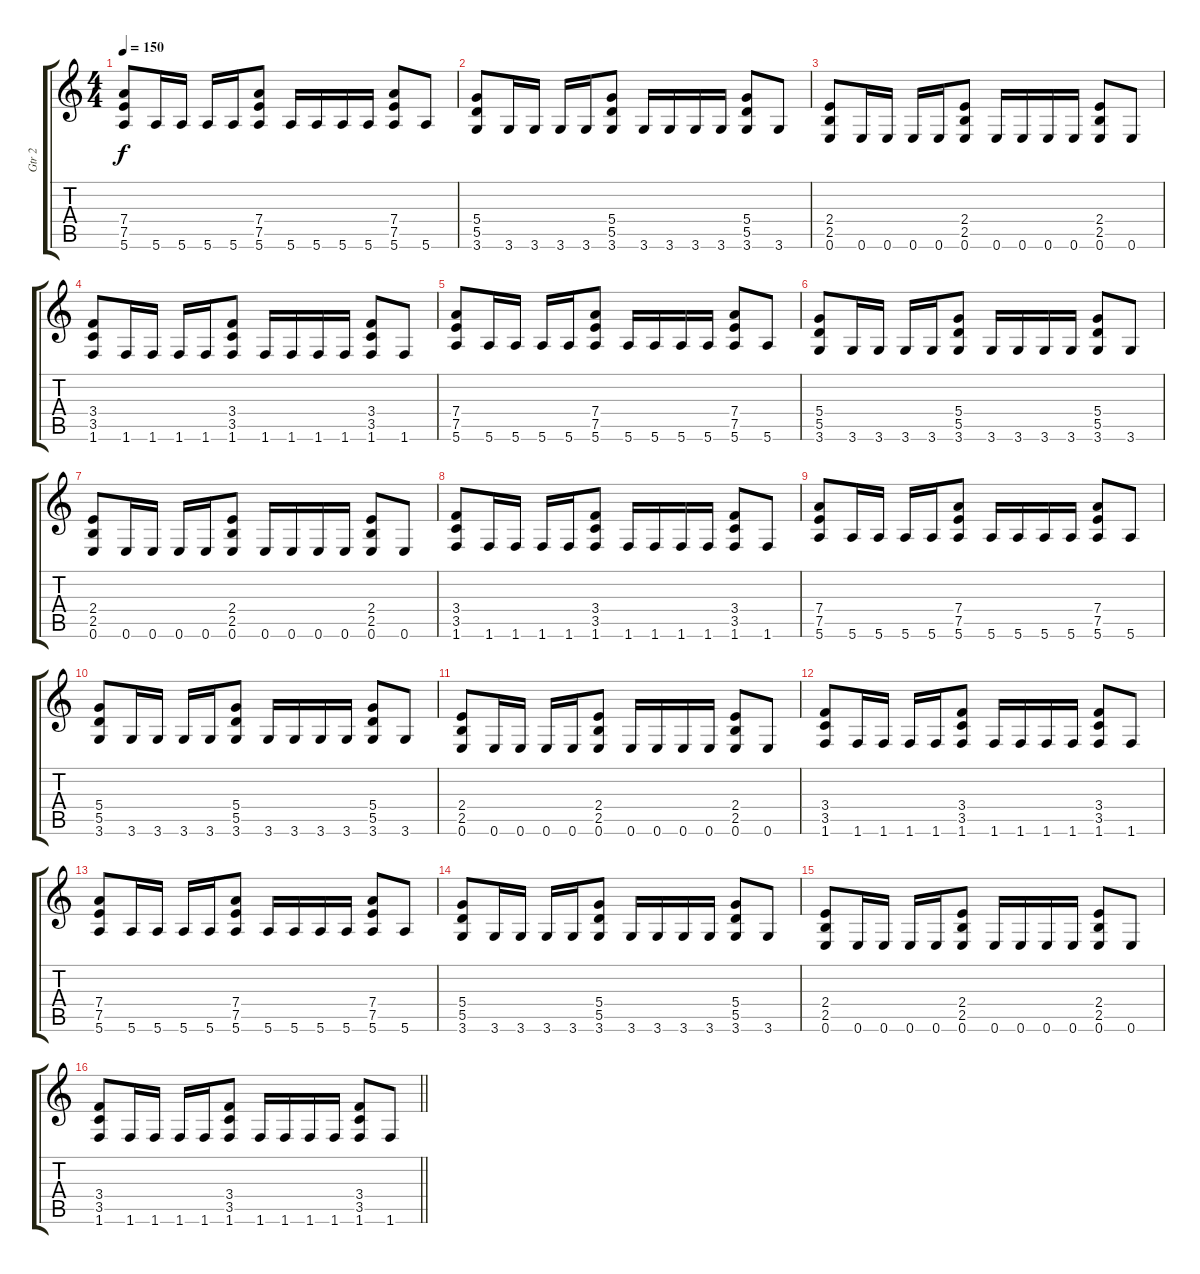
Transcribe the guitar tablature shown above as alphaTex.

\track ("Gtr 2" "Gtr 2") {instrument distortionguitar}
\staff {score tabs}
\tuning (E4 B3 G3 D3 A2 E2) {hide}
\ts (4 4)
\tempo 150
\clef g2
\ks c
(7.4 7.5 5.6).8{dy f} 5.6.16 5.6.16 5.6.16 5.6.16 (7.4 7.5 5.6).8 5.6.16 5.6.16 5.6.16 5.6.16 (7.4 7.5 5.6).8 5.6.8 |
(5.4 5.5 3.6).8 3.6.16 3.6.16 3.6.16 3.6.16 (5.4 5.5 3.6).8 3.6.16 3.6.16 3.6.16 3.6.16 (5.4 5.5 3.6).8 3.6.8 |
(2.4 2.5 0.6).8 0.6.16 0.6.16 0.6.16 0.6.16 (2.4 2.5 0.6).8 0.6.16 0.6.16 0.6.16 0.6.16 (2.4 2.5 0.6).8 0.6.8 |
(3.4 3.5 1.6).8 1.6.16 1.6.16 1.6.16 1.6.16 (3.4 3.5 1.6).8 1.6.16 1.6.16 1.6.16 1.6.16 (3.4 3.5 1.6).8 1.6.8 |
(7.4 7.5 5.6).8 5.6.16 5.6.16 5.6.16 5.6.16 (7.4 7.5 5.6).8 5.6.16 5.6.16 5.6.16 5.6.16 (7.4 7.5 5.6).8 5.6.8 |
(5.4 5.5 3.6).8 3.6.16 3.6.16 3.6.16 3.6.16 (5.4 5.5 3.6).8 3.6.16 3.6.16 3.6.16 3.6.16 (5.4 5.5 3.6).8 3.6.8 |
(2.4 2.5 0.6).8 0.6.16 0.6.16 0.6.16 0.6.16 (2.4 2.5 0.6).8 0.6.16 0.6.16 0.6.16 0.6.16 (2.4 2.5 0.6).8 0.6.8 |
(3.4 3.5 1.6).8 1.6.16 1.6.16 1.6.16 1.6.16 (3.4 3.5 1.6).8 1.6.16 1.6.16 1.6.16 1.6.16 (3.4 3.5 1.6).8 1.6.8 |
(7.4 7.5 5.6).8 5.6.16 5.6.16 5.6.16 5.6.16 (7.4 7.5 5.6).8 5.6.16 5.6.16 5.6.16 5.6.16 (7.4 7.5 5.6).8 5.6.8 |
(5.4 5.5 3.6).8 3.6.16 3.6.16 3.6.16 3.6.16 (5.4 5.5 3.6).8 3.6.16 3.6.16 3.6.16 3.6.16 (5.4 5.5 3.6).8 3.6.8 |
(2.4 2.5 0.6).8 0.6.16 0.6.16 0.6.16 0.6.16 (2.4 2.5 0.6).8 0.6.16 0.6.16 0.6.16 0.6.16 (2.4 2.5 0.6).8 0.6.8 |
(3.4 3.5 1.6).8 1.6.16 1.6.16 1.6.16 1.6.16 (3.4 3.5 1.6).8 1.6.16 1.6.16 1.6.16 1.6.16 (3.4 3.5 1.6).8 1.6.8 |
(7.4 7.5 5.6).8 5.6.16 5.6.16 5.6.16 5.6.16 (7.4 7.5 5.6).8 5.6.16 5.6.16 5.6.16 5.6.16 (7.4 7.5 5.6).8 5.6.8 |
(5.4 5.5 3.6).8 3.6.16 3.6.16 3.6.16 3.6.16 (5.4 5.5 3.6).8 3.6.16 3.6.16 3.6.16 3.6.16 (5.4 5.5 3.6).8 3.6.8 |
(2.4 2.5 0.6).8 0.6.16 0.6.16 0.6.16 0.6.16 (2.4 2.5 0.6).8 0.6.16 0.6.16 0.6.16 0.6.16 (2.4 2.5 0.6).8 0.6.8 |
\barLineRight lightlight
(3.4 3.5 1.6).8 1.6.16 1.6.16 1.6.16 1.6.16 (3.4 3.5 1.6).8 1.6.16 1.6.16 1.6.16 1.6.16 (3.4 3.5 1.6).8 1.6.8
